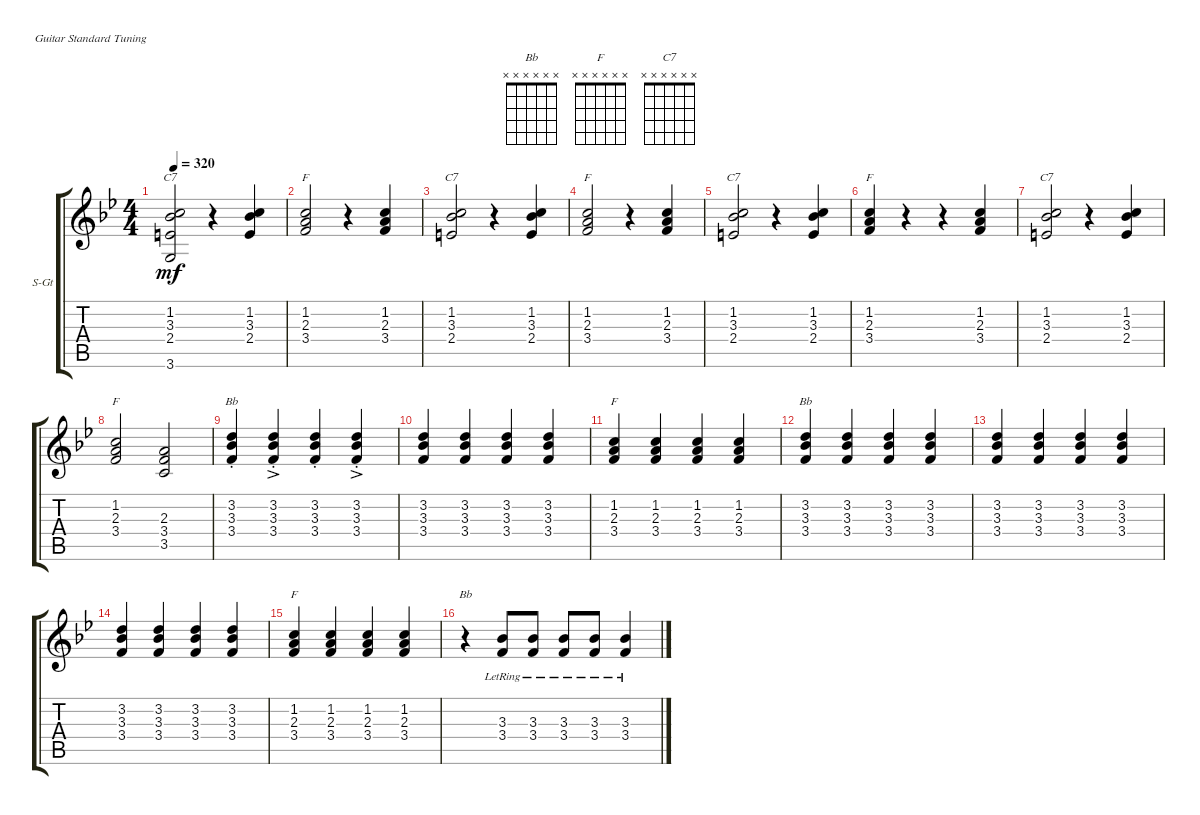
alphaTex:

\bracketExtendMode groupsimilarinstruments
\firstSystemTrackNameOrientation horizontal
\otherSystemsTrackNameOrientation horizontal
\track ("(accoustic)" "S-Gt") {instrument acousticgrandpiano}
\staff {score tabs}
\tuning (E4 B3 G3 D3 A2 E2)
\displaytranspose 12
\chord ("Bb" x x x x x x)
\chord ("F" x x x x x x)
\chord ("C7" x x x x x x)
\ts (4 4)
\tempo 320
\clef g2
\ks gminor
(1.2 3.3 2.4 3.6).2{ch "C7" dy mf} r.4 (1.2 3.3 2.4).4 |
(1.2 2.3 3.4).2{ch "F"} r.4 (1.2 2.3 3.4).4 |
(1.2 3.3 2.4).2{ch "C7"} r.4 (1.2 3.3 2.4).4 |
(1.2 2.3 3.4).2{ch "F"} r.4 (1.2 2.3 3.4).4 |
(1.2 3.3 2.4).2{ch "C7"} r.4 (1.2 3.3 2.4).4 |
(1.2 2.3 3.4).4{ch "F"} r.4 r.4 (1.2 2.3 3.4).4 |
(1.2 3.3 2.4).2{ch "C7"} r.4 (1.2 3.3 2.4).4 |
(1.2 2.3 3.4).2{ch "F"} (2.3 3.4 3.5).2 |
(3.2{st} 3.3{st} 3.4{st}).4{ch "Bb"} (3.2{ac st} 3.3{ac st} 3.4{ac st}).4 (3.2{st} 3.3{st} 3.4{st}).4 (3.2{ac st} 3.3{ac st} 3.4{ac st}).4 |
(3.2 3.3 3.4).4 (3.2 3.3 3.4).4 (3.2 3.3 3.4).4 (3.2 3.3 3.4).4 |
(1.2 2.3 3.4).4{ch "F"} (1.2 2.3 3.4).4 (1.2 2.3 3.4).4 (1.2 2.3 3.4).4 |
(3.2 3.3 3.4).4{ch "Bb"} (3.2 3.3 3.4).4 (3.2 3.3 3.4).4 (3.2 3.3 3.4).4 |
(3.2 3.3 3.4).4 (3.2 3.3 3.4).4 (3.2 3.3 3.4).4 (3.2 3.3 3.4).4 |
(3.2 3.3 3.4).4 (3.2 3.3 3.4).4 (3.2 3.3 3.4).4 (3.2 3.3 3.4).4 |
(1.2 2.3 3.4).4{ch "F"} (1.2 2.3 3.4).4 (1.2 2.3 3.4).4 (1.2 2.3 3.4).4 |
r.4{ch "Bb"} (3.3{lr} 3.4{lr}).8 (3.3{lr} 3.4{lr}).8 (3.3{lr} 3.4{lr}).8 (3.3{lr} 3.4{lr}).8 (3.3{lr} 3.4{lr}).4
